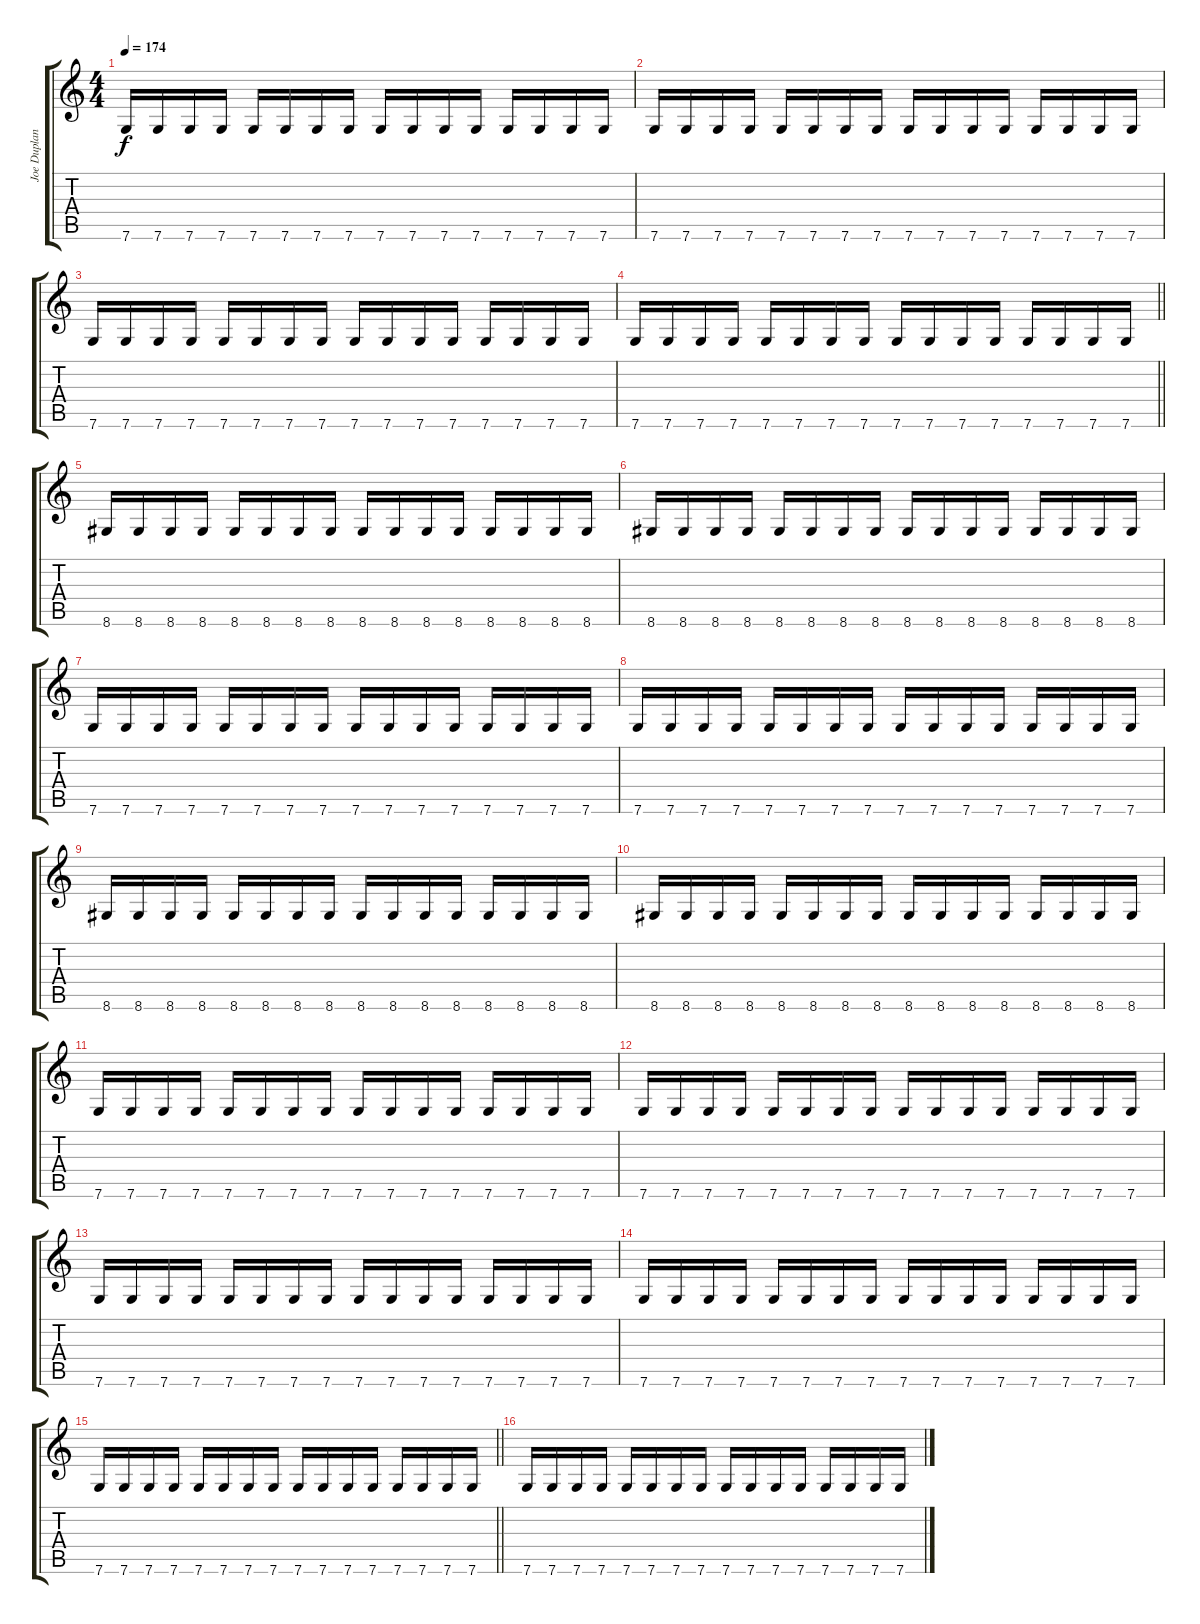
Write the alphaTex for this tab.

\track ("Joe Duplantier - RHYTHM GUITAR" "Joe Duplan") {instrument distortionguitar}
\staff {score tabs}
\tuning (D4 A3 F3 C3 G2 C2) {hide}
\ts (4 4)
\tempo 174
\clef g2
\ks c
7.6.16{dy f} 7.6.16 7.6.16 7.6.16 7.6.16 7.6.16 7.6.16 7.6.16 7.6.16 7.6.16 7.6.16 7.6.16 7.6.16 7.6.16 7.6.16 7.6.16 |
7.6.16 7.6.16 7.6.16 7.6.16 7.6.16 7.6.16 7.6.16 7.6.16 7.6.16 7.6.16 7.6.16 7.6.16 7.6.16 7.6.16 7.6.16 7.6.16 |
7.6.16 7.6.16 7.6.16 7.6.16 7.6.16 7.6.16 7.6.16 7.6.16 7.6.16 7.6.16 7.6.16 7.6.16 7.6.16 7.6.16 7.6.16 7.6.16 |
\barLineRight lightlight
7.6.16 7.6.16 7.6.16 7.6.16 7.6.16 7.6.16 7.6.16 7.6.16 7.6.16 7.6.16 7.6.16 7.6.16 7.6.16 7.6.16 7.6.16 7.6.16 |
\section ("" "")
8.6.16 8.6.16 8.6.16 8.6.16 8.6.16 8.6.16 8.6.16 8.6.16 8.6.16 8.6.16 8.6.16 8.6.16 8.6.16 8.6.16 8.6.16 8.6.16 |
8.6.16 8.6.16 8.6.16 8.6.16 8.6.16 8.6.16 8.6.16 8.6.16 8.6.16 8.6.16 8.6.16 8.6.16 8.6.16 8.6.16 8.6.16 8.6.16 |
7.6.16 7.6.16 7.6.16 7.6.16 7.6.16 7.6.16 7.6.16 7.6.16 7.6.16 7.6.16 7.6.16 7.6.16 7.6.16 7.6.16 7.6.16 7.6.16 |
7.6.16 7.6.16 7.6.16 7.6.16 7.6.16 7.6.16 7.6.16 7.6.16 7.6.16 7.6.16 7.6.16 7.6.16 7.6.16 7.6.16 7.6.16 7.6.16 |
8.6.16 8.6.16 8.6.16 8.6.16 8.6.16 8.6.16 8.6.16 8.6.16 8.6.16 8.6.16 8.6.16 8.6.16 8.6.16 8.6.16 8.6.16 8.6.16 |
8.6.16 8.6.16 8.6.16 8.6.16 8.6.16 8.6.16 8.6.16 8.6.16 8.6.16 8.6.16 8.6.16 8.6.16 8.6.16 8.6.16 8.6.16 8.6.16 |
7.6.16 7.6.16 7.6.16 7.6.16 7.6.16 7.6.16 7.6.16 7.6.16 7.6.16 7.6.16 7.6.16 7.6.16 7.6.16 7.6.16 7.6.16 7.6.16 |
7.6.16 7.6.16 7.6.16 7.6.16 7.6.16 7.6.16 7.6.16 7.6.16 7.6.16 7.6.16 7.6.16 7.6.16 7.6.16 7.6.16 7.6.16 7.6.16 |
7.6.16 7.6.16 7.6.16 7.6.16 7.6.16 7.6.16 7.6.16 7.6.16 7.6.16 7.6.16 7.6.16 7.6.16 7.6.16 7.6.16 7.6.16 7.6.16 |
7.6.16 7.6.16 7.6.16 7.6.16 7.6.16 7.6.16 7.6.16 7.6.16 7.6.16 7.6.16 7.6.16 7.6.16 7.6.16 7.6.16 7.6.16 7.6.16 |
\barLineRight lightlight
7.6.16 7.6.16 7.6.16 7.6.16 7.6.16 7.6.16 7.6.16 7.6.16 7.6.16 7.6.16 7.6.16 7.6.16 7.6.16 7.6.16 7.6.16 7.6.16 |
7.6.16 7.6.16 7.6.16 7.6.16 7.6.16 7.6.16 7.6.16 7.6.16 7.6.16 7.6.16 7.6.16 7.6.16 7.6.16 7.6.16 7.6.16 7.6.16
